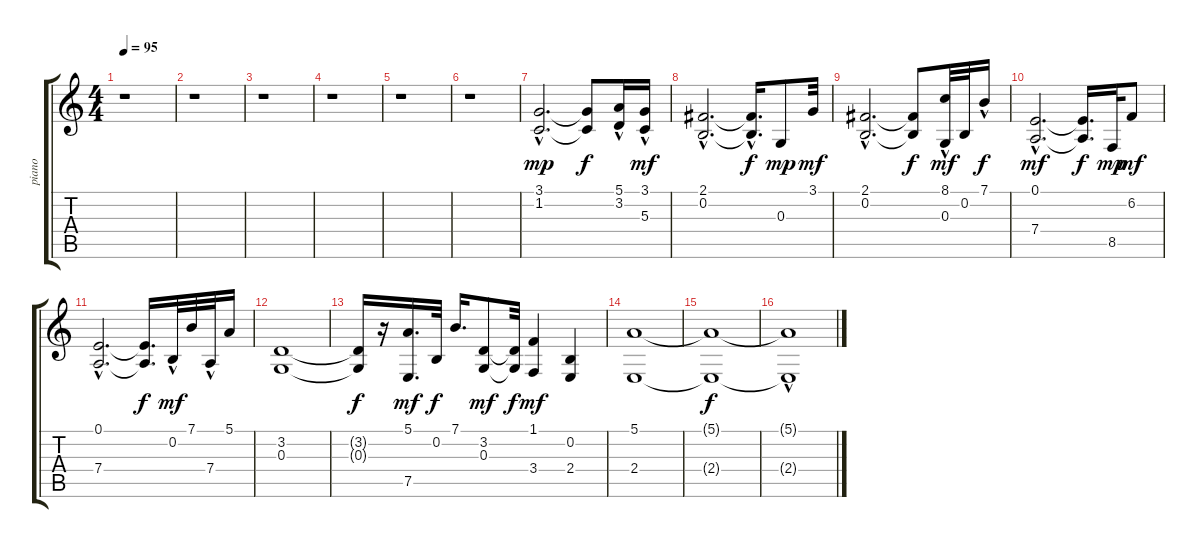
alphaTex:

\track ("piano" "piano") {instrument acousticgrandpiano}
\staff {score tabs}
\tuning (E4 B3 G3 D3 A2 E2) {hide}
\ts (4 4)
\tempo 95
\clef g2
\ks c
r.1{dy mf} |
r.1 |
r.1 |
r.1 |
r.1 |
r.1 |
(3.1{hac} 1.2{hac}).2{d dy mp balance 6 instrument stringensemble1} (3.1{t} 1.2{t}).8{dy f} (5.1{hac} 3.2).16 (3.1 5.3{hac}).16{dy mf} |
(2.1{hac} 0.2{hac}).2{d} (2.1{hac t} 0.2{hac t}).16{d dy f} 0.3.8{dy mp} 3.1.32{dy mf} |
(2.1{hac} 0.2{hac}).2{d} (2.1{t} 0.2{t}).8{dy f} (8.1{hac} 0.3{hac}).32{dy mf} 0.2.32 7.1{hac}.16{dy f} |
(0.1{hac} 7.4{hac}).2{d dy mf} (0.1{t} 7.4{t}).16{d dy f} 8.5.32{dy mp} 6.2.8{dy mf} |
(0.1{hac} 7.4{hac}).2{d} (0.1{t} 7.4{t}).16{d dy f} 0.2{hac}.32{dy mf} 7.1.32 7.4{hac}.32 5.1.16 |
(3.2 0.3).1 |
(3.2{t} 0.3{t}).16{dy f} r.16 (5.1 7.5).16{d dy mf} 0.2.32{dy f} 7.1.16{d} (3.2 0.3).8{dy mf} (3.2{t} 0.3{t}).32{dy f} (1.1 3.4).4{dy mf} (0.2 2.4).4 |
(5.1 2.4).1 |
(5.1{t} 2.4{t}).1{dy f} |
(5.1{hac t} 2.4{t}).1
